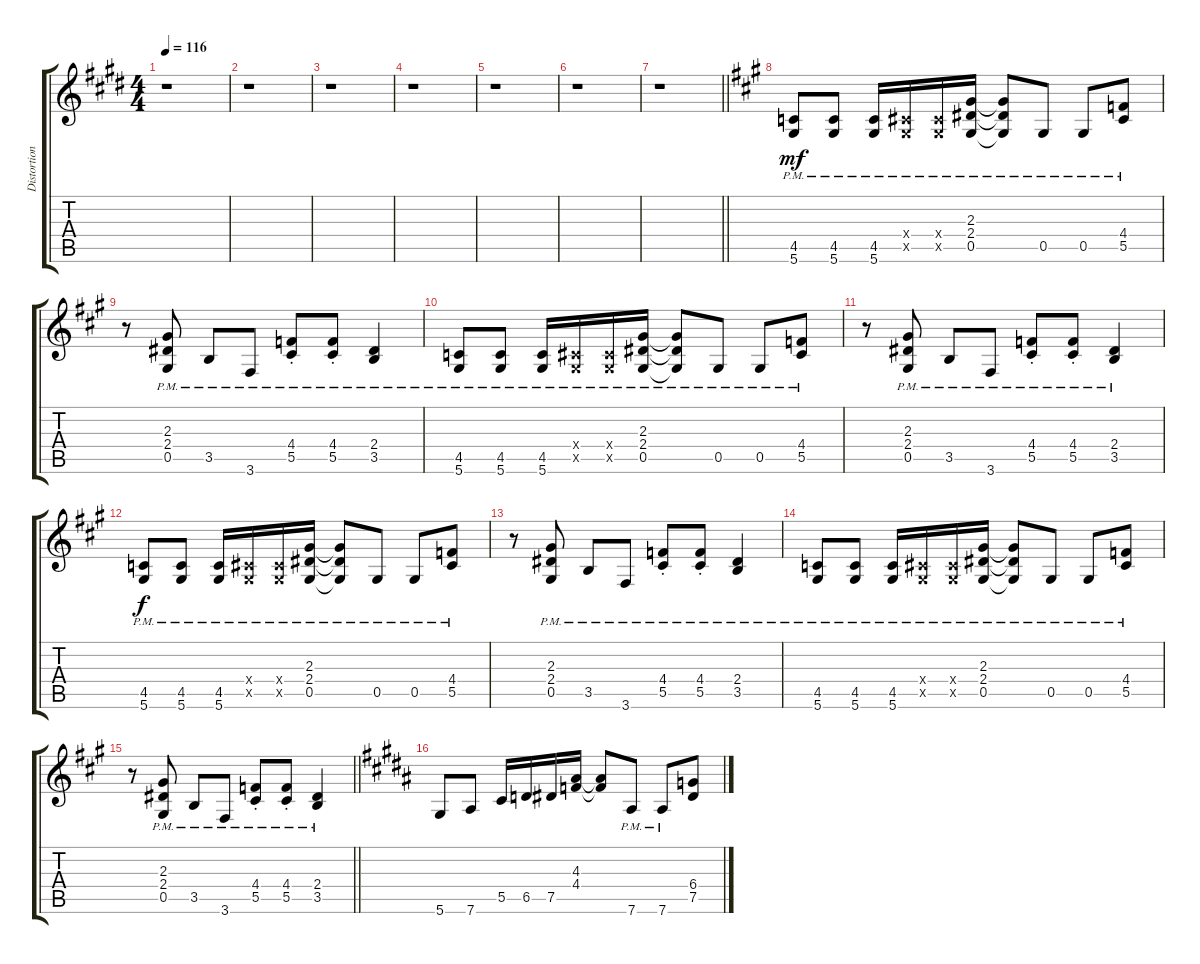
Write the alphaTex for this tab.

\track ("Distortion" "Distortion") {instrument distortionguitar}
\staff {score tabs}
\tuning (Eb4 Bb3 Gb3 Db3 Ab2 Eb2) {hide}
\ts (4 4)
\tempo 116
\clef g2
\ks c#minor
r.1{dy mf} |
\ks e
r.1 |
\ks c#minor
r.1 |
r.1 |
\ks e
r.1 |
\ks c#minor
r.1 |
\barLineRight lightlight
r.1 |
\ks a
(4.5{pm} 5.6{pm}).8 (4.5{pm} 5.6{pm}).8 (4.5{pm} 5.6{pm}).16 (0.4{pm x} 0.5{pm x}).16 (0.4{pm x} 0.5{pm x}).16 (2.3{pm} 2.4{pm} 0.5{pm}).16 (2.3{pm t} 2.4{pm t} 0.5{pm t}).8 0.5{pm}.8 0.5{pm}.8 (4.4{pm} 5.5{pm}).8 |
r.8 (2.3{pm} 2.4{pm} 0.5{pm}).8 3.5{pm}.8 3.6{pm}.8 (4.4{pm st} 5.5{pm st}).8 (4.4{pm st} 5.5{pm st}).8 (2.4{pm} 3.5{pm}).4 |
(4.5{pm} 5.6{pm}).8 (4.5{pm} 5.6{pm}).8 (4.5{pm} 5.6{pm}).16 (0.4{pm x} 0.5{pm x}).16 (0.4{pm x} 0.5{pm x}).16 (2.3{pm} 2.4{pm} 0.5{pm}).16 (2.3{pm t} 2.4{pm t} 0.5{pm t}).8 0.5{pm}.8 0.5{pm}.8 (4.4{pm} 5.5{pm}).8 |
r.8 (2.3{pm} 2.4{pm} 0.5{pm}).8 3.5{pm}.8 3.6{pm}.8 (4.4{pm st} 5.5{pm st}).8 (4.4{pm st} 5.5{pm st}).8 (2.4{pm} 3.5{pm}).4 |
(4.5{pm} 5.6{pm}).8{dy f} (4.5{pm} 5.6{pm}).8 (4.5{pm} 5.6{pm}).16 (0.4{pm x} 0.5{pm x}).16 (0.4{pm x} 0.5{pm x}).16 (2.3{pm} 2.4{pm} 0.5{pm}).16 (2.3{pm t} 2.4{pm t} 0.5{pm t}).8 0.5{pm}.8 0.5{pm}.8 (4.4{pm} 5.5{pm}).8 |
r.8 (2.3{pm} 2.4{pm} 0.5{pm}).8 3.5{pm}.8 3.6{pm}.8 (4.4{pm st} 5.5{pm st}).8 (4.4{pm st} 5.5{pm st}).8 (2.4{pm} 3.5{pm}).4 |
(4.5{pm} 5.6{pm}).8 (4.5{pm} 5.6{pm}).8 (4.5{pm} 5.6{pm}).16 (0.4{pm x} 0.5{pm x}).16 (0.4{pm x} 0.5{pm x}).16 (2.3{pm} 2.4{pm} 0.5{pm}).16 (2.3{pm t} 2.4{pm t} 0.5{pm t}).8 0.5{pm}.8 0.5{pm}.8 (4.4{pm} 5.5{pm}).8 |
\barLineRight lightlight
r.8 (2.3{pm} 2.4{pm} 0.5{pm}).8 3.5{pm}.8 3.6{pm}.8 (4.4{pm st} 5.5{pm st}).8 (4.4{pm st} 5.5{pm st}).8 (2.4{pm} 3.5{pm}).4 |
\ks b
5.6.8 7.6.8 5.5.16 6.5.16 7.5.16 (4.3 4.4).16 (4.3{t} 4.4{t}).8 7.6{pm}.8 7.6{pm}.8 (6.4 7.5).8
